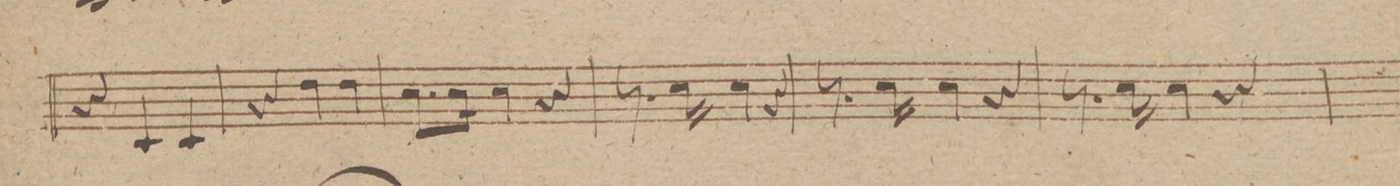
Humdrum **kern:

**kern	**dynam
*I"Clarino 1mo in E.	*
*clefG2	*
*k[f#c#g#d#]	*
*met(c|)	*
*M3/4	*
4r	.
4e/	.
4e/	.
=249	=249
4r	.
4ff#\	.
4ff#\	.
=250	=250
4r	.
8.ee\L	.
16ee\Jk	.
4ee\	.
=251	=251
8.r	.
16ee\	.
4ee\	.
4r	.
=252	=252
8.r	.
16ee\	.
4ee\	.
4r	.
=253	=253
8.r	.
16ee\	.
4ee\	.
4r	.
=254	=254
*-	*-
